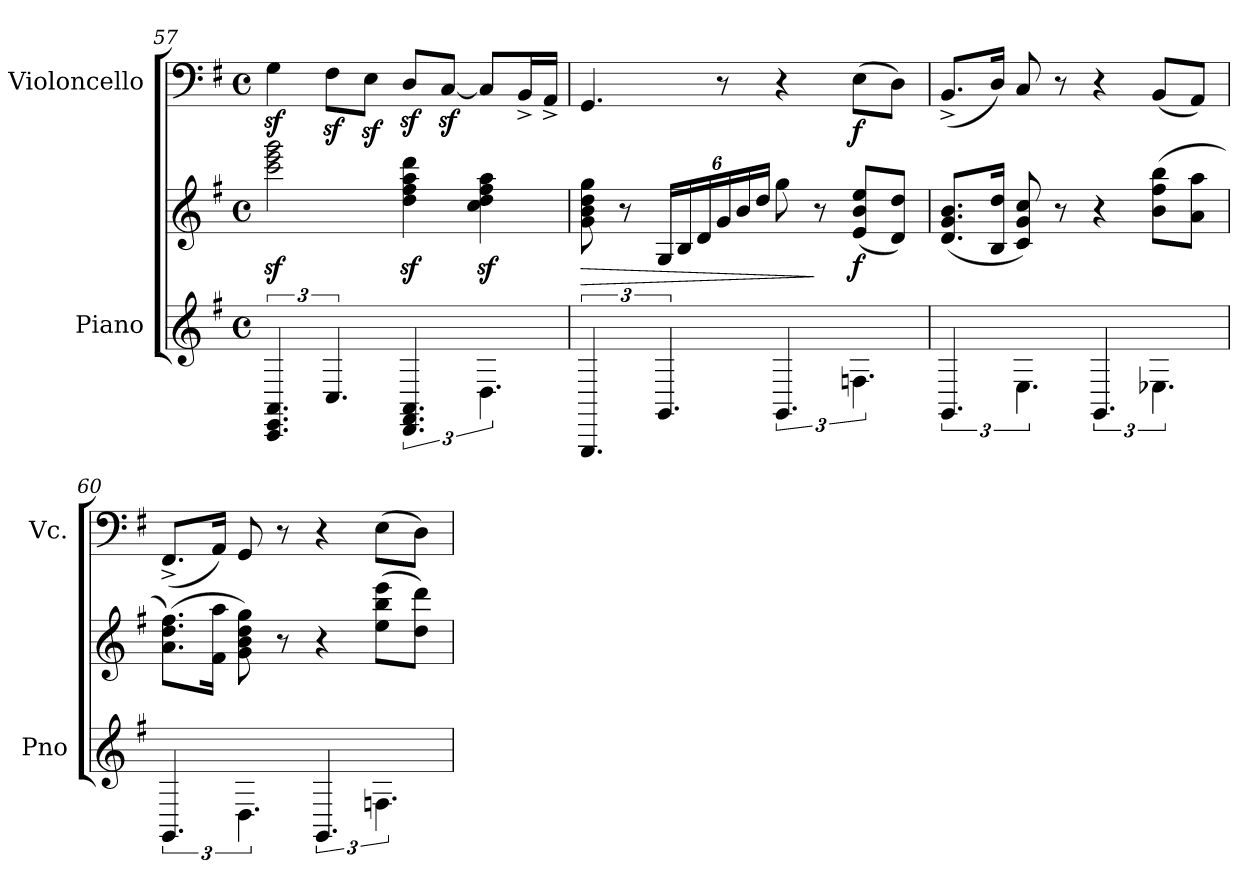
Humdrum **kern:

**kern	**kern	**dynam	**kern	**dynam
*part2	*part2	*part2	*part1	*part1
*staff3	*staff2	*staff2/3	*staff1	*staff1
*I"Piano	*	*	*I"Violoncello	*
*I'Pno	*	*	*I'Vc.	*
*clefG2	*clefG2	*	*clefF4	*
*k[f#]	*k[f#]	*	*k[f#]	*
*M4/4	*M4/4	*	*M4/4	*
*met(c)	*met(c)	*	*met(c)	*
=57	=57	=57	=57	=57
6.CC/ 6.EE/ 6.AA/	2ccc\z< 2eee\z< 2ggg\z<	.	4Gz<\	.
6.C/	.	.	8F#z<\L	.
.	.	.	8Ez<\J	.
6.DD/ 6.FF#/ 6.AA/	4dd\z< 4ff#\z< 4aa\z< 4ddd\z<	.	8Dz</L	.
.	.	.	[8Cz</J	.
6.D\	4cc\z< 4dd\z< 4ff#\z< 4aa\z<	.	8C/L]	.
.	.	.	16BB^/L	.
.	.	.	16AA^/JJ	.
!!LO:LB:g=z
=58	=58	=58	=58	=58
!	!	!LO:HP:b	!	!
6.GGG/	8g\ 8b\ 8dd\ 8gg\	>	4.GG/	.
.	8r	.	.	.
*	*Xbrackettup	*	*	*
6.GG/	24G/LL	.	.	.
.	24B/	.	.	.
.	24d/	.	.	.
.	24g/	.	8r	.
.	24b/	.	.	.
.	24dd/JJ	.	.	.
6.GG/	8gg\	.	4r	.
.	8r	]	.	.
!	!	!LO:DY:b	!	!LO:DY:b
6.Fn\	(<8e/ 8b/ 8ee/L	f	(>8E\L	f
.	8d/ 8dd/J)	.	8D\J)	.
=59	=59	=59	=59	=59
6.GG/	(<8.d/ 8.g/ 8.b/L	.	(<8.BB^/L	.
.	16B/ 16dd/Jk	.	16D/Jk)	.
6.E\	8c/ 8g/ 8cc/)	.	8C/	.
.	8r	.	8r	.
6.GG/	4r	.	4r	.
6.E-X\	(>8b\ 8ff#\ 8bb\L	.	(<8BB/L	.
.	8a\ 8aa\J	.	8AA/J)	.
=60	=60	=60	=60	=60
6.GG/	(>8.a\ 8.dd\ 8.ff#\L)	.	(<8.FF#^/L	.
.	16f#\ 16aa\Jk	.	16AA/Jk)	.
6.D\	8g\ 8b\ 8dd\ 8gg\)	.	8GG/	.
.	8r	.	8r	.
6.GG/	4r	.	4r	.
6.Fn\	(>8ee\ 8bb\ 8eee\L	.	(>8E\L	.
.	8dd\ 8ddd\J)	.	8D\J)	.
=	=	=	=	=
*-	*-	*-	*-	*-
